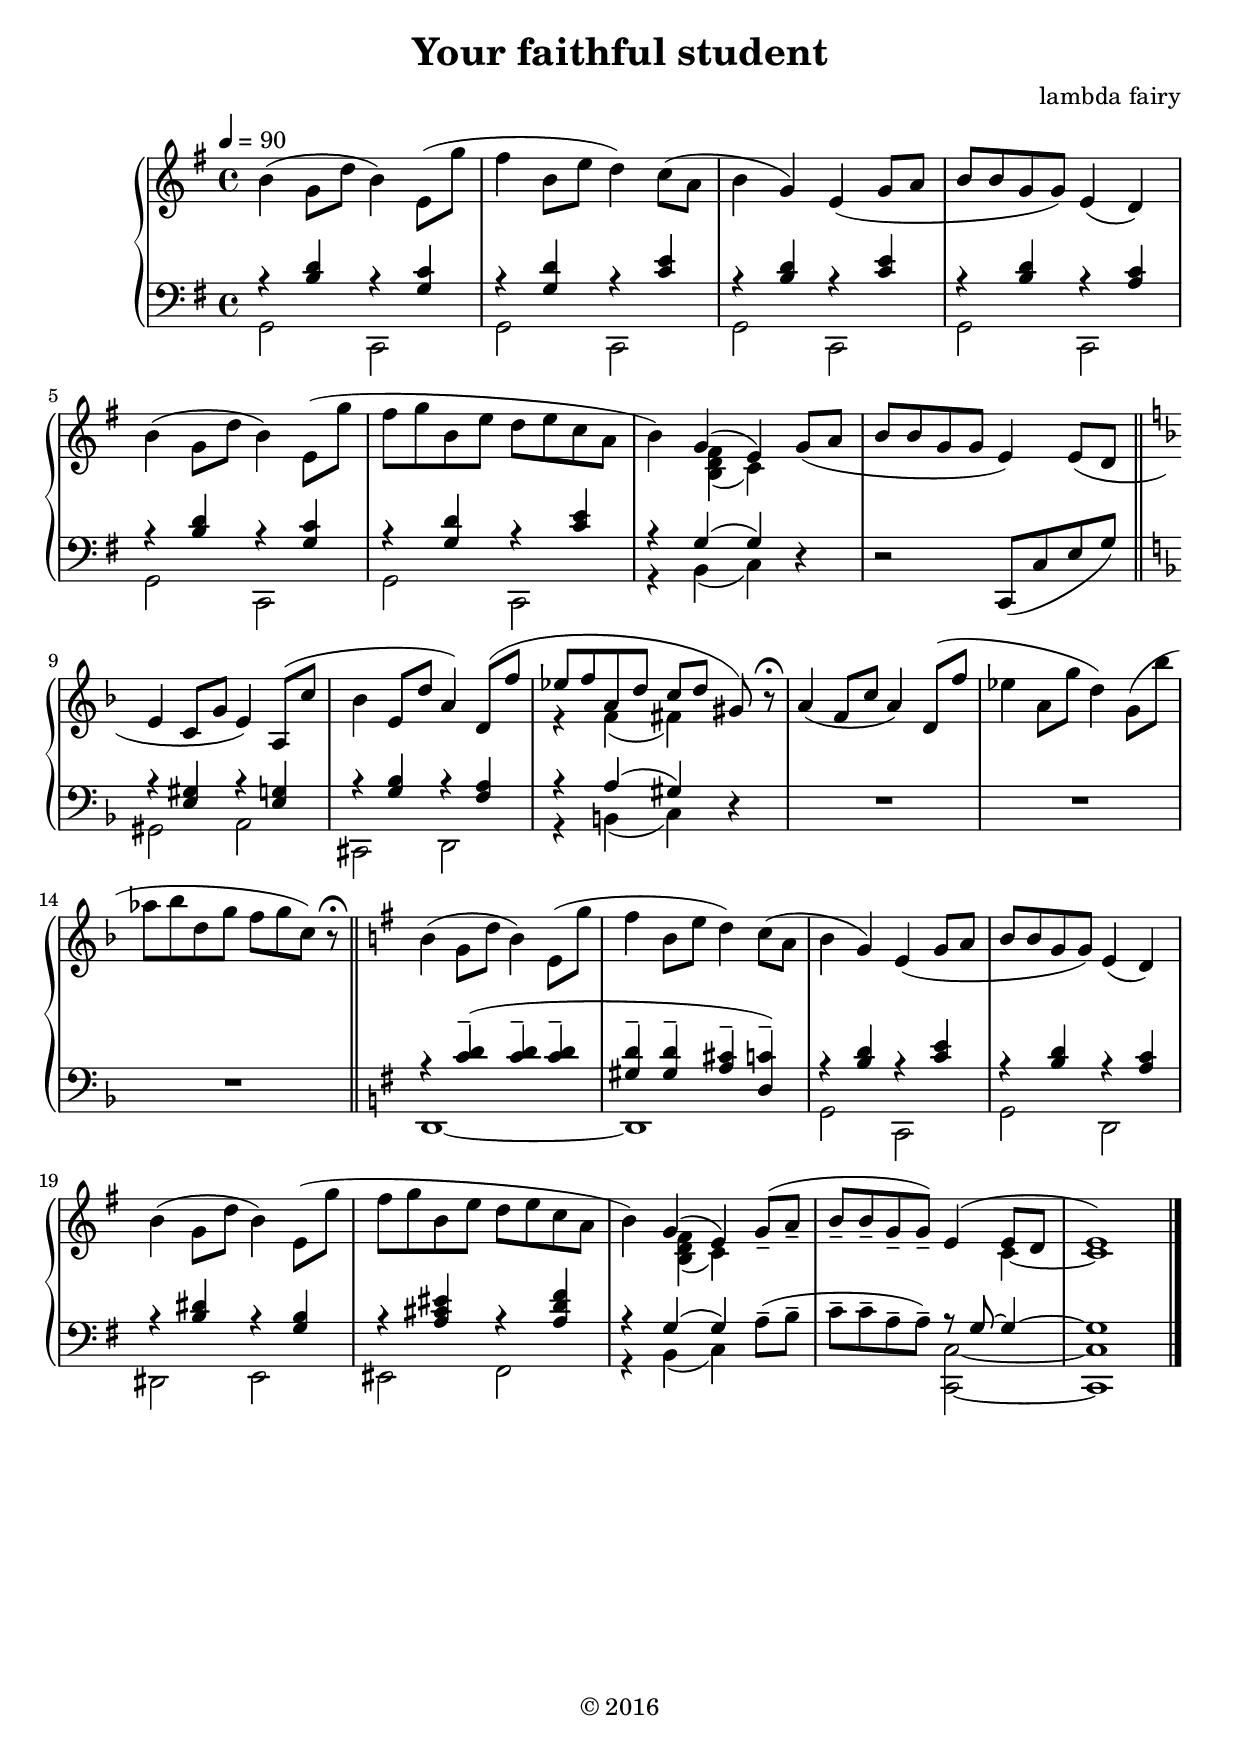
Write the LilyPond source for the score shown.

\version "2.18.2"

\include "articulate.ly"
\include "shared.ily"

#(set-global-staff-size 21)

\header {
    title = "Your faithful student"
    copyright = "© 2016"
    }

A = {
    \clef treble
    \set Staff.midiInstrument = #"acoustic grand"
    \tempo 4 = 90
    \key g \major

    \time 4/4

    \relative c'' {
        | b4( g8 d' b4) e,8( g'
        | fs4 b,8 e d4) c8( a
        | b4 g) e( g8 a
        | b b g g) e4( d)
        }

    \relative c'' {
        | b4( g8 d' b4) e,8( g'
        | fs8 g b, e d e c a
        | b4) << { g( e) } \\ { <b d fs>( c) } >> g'8( a
        | b b g g e4)
        }

    \relative c' {
        e8( d
        \key d \minor
        \bar "||"
        | e4 c8 g' e4) a,8( c'
        | bf4 e,8 d' a4)
        << { d,8( f'
            | ef8 f a, d c[ d] gs,)
            }
        \\ { s4
            | r f( fs) s8
            } >>
        r8\fermata
        }

    \relative f' {
        | a4( f8 c' a4) d,8( f'
        | ef4 a,8 g' d4) g,8( bf'
        | af bf d, g f g c,) r\fermata
        }

    \key g \major
    \bar "||"
    \relative c'' {
        | b4( g8 d' b4) e,8( g'
        | fs4 b,8 e d4) c8( a
        | b4 g) e( g8 a
        | b b g g) e4( d)
        }

    \relative c'' {
        | b4( g8 d' b4) e,8( g'
        | fs8 g b, e d e c a
        | b4) << { g( e) } \\ { <b d fs>( c) } >> \slurUp g'8(-- a--
        | b-- b-- g-- g)--
        << { e4( e8 d | e1) } \\ { s4 c ~ | c1 } >>
        }

    \bar "|."
    }

B = {
    \clef bass
    \set Staff.midiInstrument = #"acoustic grand"
    \key g \major

    << \relative g {
        | r4 <b d> r <g c>
        | r <g d'> r <c e>
        | r <b d> r <c e>
        | r <b d> r <a c>
        }
    \\ \relative g, {
        | g2 c,
        | g' c,
        | g' c,
        | g' c,
        } >>

    << \relative g {
        | r4 <b d> r <g c>
        | r <g d'> r <c e>
        | r g( g)
        }
    \\ \relative g, {
        | g2 c,
        | g' c,
        | r4 b'( c)
        } >>
    r4
    \relative c, {
        | r2 c8( c' e g)
        }

    \break
    \key d \minor
    << \relative c' {
        | r4 <e, gs> r <e g>
        | r <g bf> r <f a>
        | r a( gs)
        }
    \\ \relative c {
        | gs2 a
        | cs, d
        | r4 b'( c)
        } >>
    r4

    R1*3  % TODO

    \key g \major
    << \relative g {
        | r4 <c d>(-- q-- q--
        | <gs d'>-- q-- <a cs>-- <d, c'>)--
        | r <b' d> r <c e>
        | r <b d> r <a c>
        }
    \\ \relative g, {
        | d1 ~
        | d1
        | g2 c,
        | g' d
        } >>

    << \relative g {
        | r4 <b ds> r <g b>
        | r <a cs es> r <a d fs>
        | r g( g)
        }
    \\ \relative g, {
        | ds2 e
        | es fs
        | r4 b( c)
        } >>
    \relative g {
        a8(-- b--
        | c-- c-- a-- a)--
        }
    << \relative g {
        r8 g ~ g4 ~
        | g1
        }
    \\ \relative c, {
        <c c'>2 ~
        | q1
        } >>

    }

stuff = <<
    \new PianoStaff <<
        \new Staff = "A" { \A }
        \new Staff = "B" { \B }
        >>
    >>

\score {
    \stuff
    \layout { }
    }

\score {
    \articulate \stuff
    \midi { }
    }
